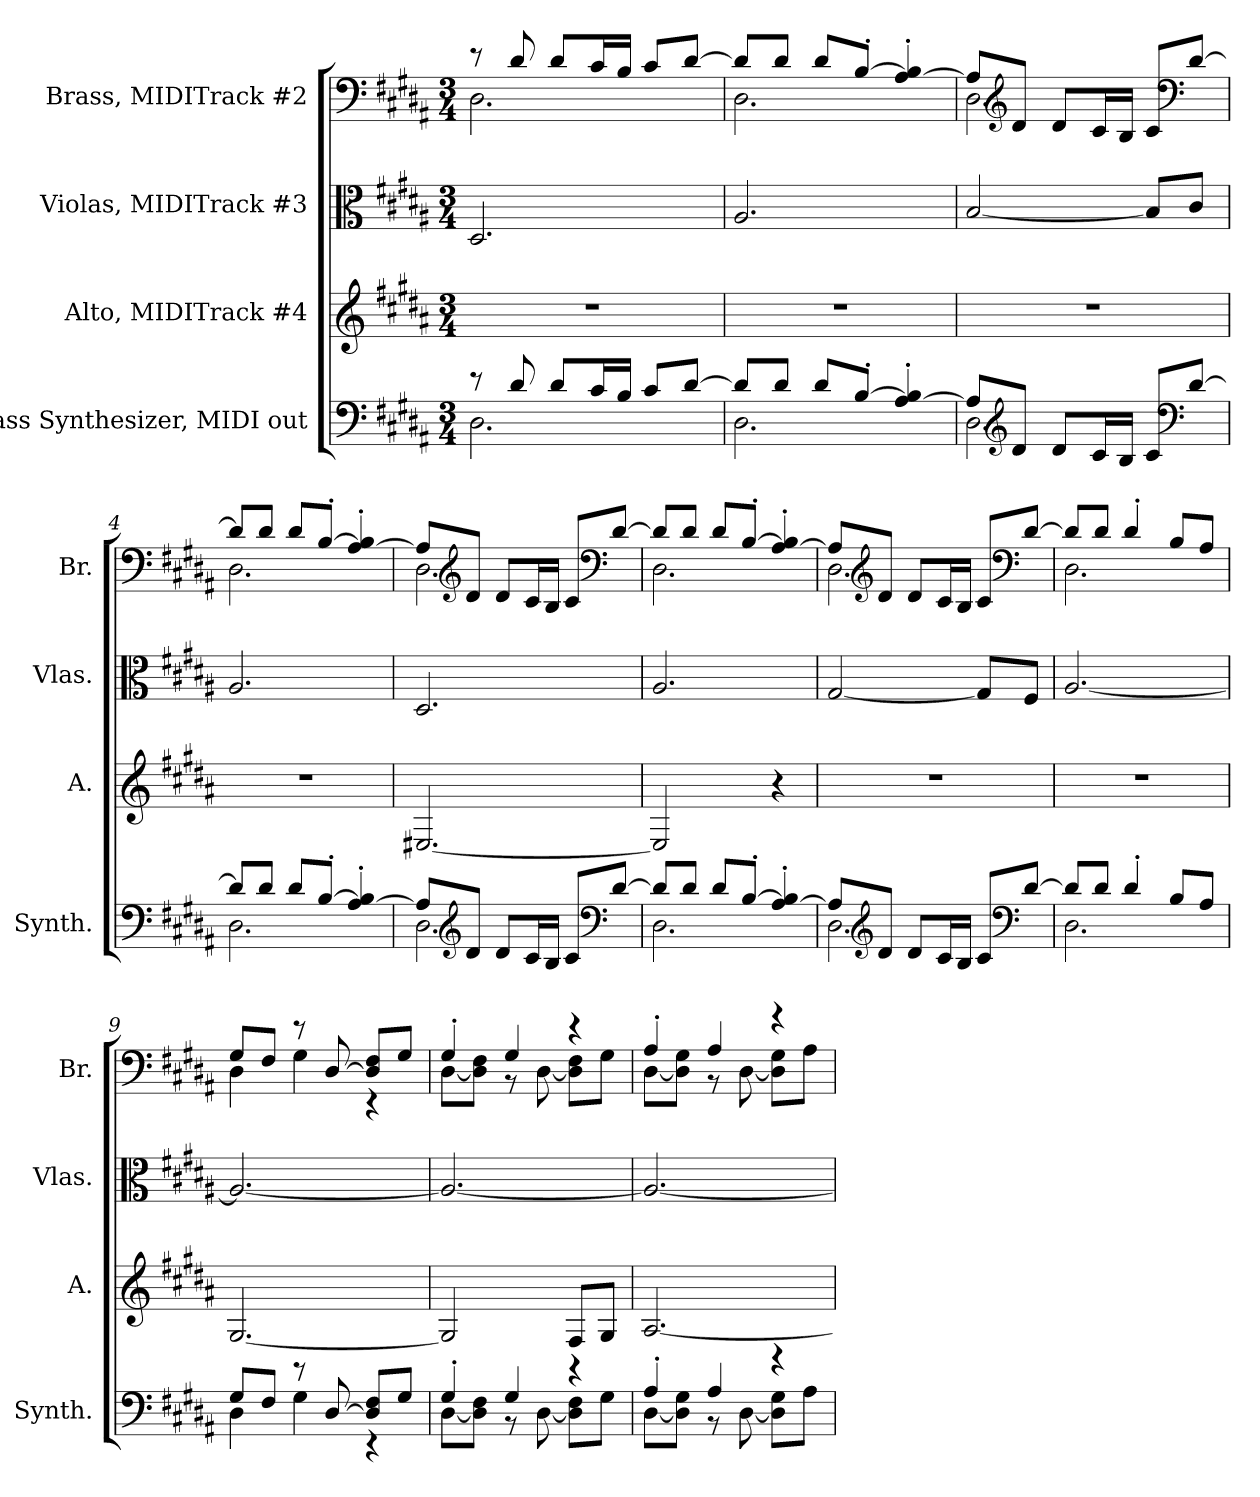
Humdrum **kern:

**kern	**kern	**kern	**kern
*part4	*part3	*part2	*part1
*staff4	*staff3	*staff2	*staff1
*I"Brass Synthesizer, MIDI out	*I"Alto, MIDITrack #4	*I"Violas, MIDITrack #3	*I"Brass, MIDITrack #2
*I'Synth.	*I'A.	*I'Vlas.	*I'Br.
*clefF4	*clefG2	*clefC3	*clefF4
*k[f#c#g#d#a#]	*k[f#c#g#d#a#]	*k[f#c#g#d#a#]	*k[f#c#g#d#a#]
*M3/4	*M3/4	*M3/4	*M3/4
*MM103	*MM103	*MM103	*MM103
=1	=1	=1	=1
*^	*	*	*^
8r	2.D#\	2.r	2.D#/	8r	2.D#\
8d#/	.	.	.	8d#/	.
8d#/L	.	.	.	8d#/L	.
16c#/L	.	.	.	16c#/L	.
16B/JJ	.	.	.	16B/JJ	.
8c#/L	.	.	.	8c#/L	.
[8d#/J	.	.	.	[8d#/J	.
=2	=2	=2	=2	=2	=2
8d#/L]	2.D#\	2.r	2.A#/	8d#/L]	2.D#\
8d#/J	.	.	.	8d#/J	.
8d#/L	.	.	.	8d#/L	.
[8B'/J	.	.	.	[8B'/J	.
[4A#/' 4B/]'	.	.	.	[4A#/' 4B/]'	.
=3	=3	=3	=3	=3	=3
8A#/L]	2.D#\	2.r	[2B/	8A#/L]	2.D#\
*clefG2	*	*	*	*clefG2	*
8d#/J	.	.	.	8d#/J	.
8d#/L	.	.	.	8d#/L	.
16c#/L	.	.	.	16c#/L	.
16B/JJ	.	.	.	16B/JJ	.
8c#/L	.	.	8B/L]	8c#/L	.
*clefF4	*	*	*	*clefF4	*
[8d#/J	.	.	8c#/J	[8d#/J	.
!!LO:LB:g=z	!!
=4	=4	=4	=4	=4	=4
8d#/L]	2.D#\	2.r	2.A#/	8d#/L]	2.D#\
8d#/J	.	.	.	8d#/J	.
8d#/L	.	.	.	8d#/L	.
[8B'/J	.	.	.	[8B'/J	.
[4A#/' 4B/]'	.	.	.	[4A#/' 4B/]'	.
=5	=5	=5	=5	=5	=5
8A#/L]	2.D#\	[2.E#X/	2.D#/	8A#/L]	2.D#\
*clefG2	*	*	*	*clefG2	*
8d#/J	.	.	.	8d#/J	.
8d#/L	.	.	.	8d#/L	.
16c#/L	.	.	.	16c#/L	.
16B/JJ	.	.	.	16B/JJ	.
8c#/L	.	.	.	8c#/L	.
*clefF4	*	*	*	*clefF4	*
[8d#/J	.	.	.	[8d#/J	.
=6	=6	=6	=6	=6	=6
8d#/L]	2.D#\	2E#/]	2.A#/	8d#/L]	2.D#\
8d#/J	.	.	.	8d#/J	.
8d#/L	.	.	.	8d#/L	.
[8B'/J	.	.	.	[8B'/J	.
[4A#/' 4B/]'	.	4r	.	[4A#/' 4B/]'	.
=7	=7	=7	=7	=7	=7
8A#/L]	2.D#\	2.r	[2G#/	8A#/L]	2.D#\
*clefG2	*	*	*	*clefG2	*
8d#/J	.	.	.	8d#/J	.
8d#/L	.	.	.	8d#/L	.
16c#/L	.	.	.	16c#/L	.
16B/JJ	.	.	.	16B/JJ	.
8c#/L	.	.	8G#/L]	8c#/L	.
*clefF4	*	*	*	*clefF4	*
[8d#/J	.	.	8F#/J	[8d#/J	.
!!LO:LB:g=z	!!
=8	=8	=8	=8	=8	=8
8d#/L]	2.D#\	2.r	[2.A#/	8d#/L]	2.D#\
8d#/J	.	.	.	8d#/J	.
4d#'/	.	.	.	4d#'/	.
8B/L	.	.	.	8B/L	.
8A#/J	.	.	.	8A#/J	.
=9	=9	=9	=9	=9	=9
8G#/L	4D#\	[2.G#/	2.A#/_	8G#/L	4D#\
8F#/J	.	.	.	8F#/J	.
8r	4G#\	.	.	8r	4G#\
[8D#/	.	.	.	[8D#/	.
8D#/] 8F#/L	4r	.	.	8D#/] 8F#/L	4r
8G#/J	.	.	.	8G#/J	.
=10	=10	=10	=10	=10	=10
4G#'/	[8D#\L	2G#/]	2.A#/_	4G#'/	[8D#\L
.	8D#\] 8F#\J	.	.	.	8D#\] 8F#\J
4G#/	8r	.	.	4G#/	8r
.	[8D#\	.	.	.	[8D#\
4r	8D#\] 8F#\L	8F#/L	.	4r	8D#\] 8F#\L
.	8G#\J	8G#/J	.	.	8G#\J
=11	=11	=11	=11	=11	=11
4A#'/	[8D#\L	[2.A#/	2.A#/_	4A#'/	[8D#\L
.	8D#\] 8G#\J	.	.	.	8D#\] 8G#\J
4A#/	8r	.	.	4A#/	8r
.	[8D#\	.	.	.	[8D#\
4r	8D#\] 8G#\L	.	.	4r	8D#\] 8G#\L
.	8A#\J	.	.	.	8A#\J
*v	*v	*	*	*v	*v
=	=	=	=
*-	*-	*-	*-
